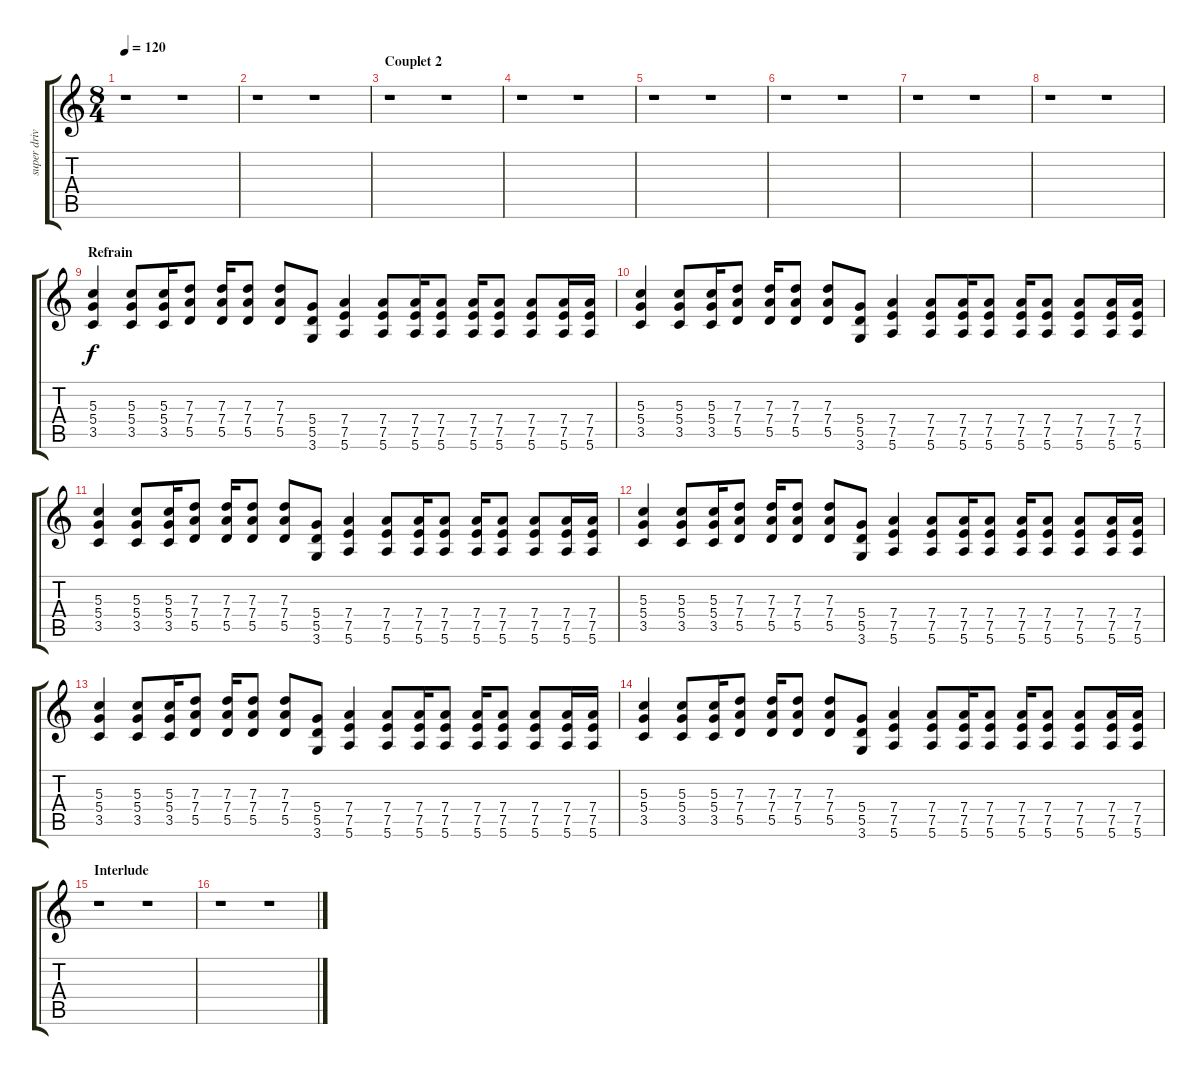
\track ("super drive antoine" "super driv") {instrument overdrivenguitar}
\staff {score tabs}
\tuning (E4 B3 G3 D3 A2 E2) {hide}
\ts (8 4)
\tempo 120
\clef g2
\ks c
r.1{dy f} r.1 |
r.1 r.1 |
\section ("" "Couplet 2")
r.1 r.1 |
r.1 r.1 |
r.1 r.1 |
r.1 r.1 |
r.1 r.1 |
r.1 r.1 |
\section ("" "Refrain")
(5.3 5.4 3.5).4{instrument distortionguitar} (5.3 5.4 3.5).8 (5.3 5.4 3.5).16 (7.3 7.4 5.5).8 (7.3 7.4 5.5).16 (7.3 7.4 5.5).8 (7.3 7.4 5.5).8 (5.4 5.5 3.6).8 (7.4 7.5 5.6).4 (7.4 7.5 5.6).8 (7.4 7.5 5.6).16 (7.4 7.5 5.6).8 (7.4 7.5 5.6).16 (7.4 7.5 5.6).8 (7.4 7.5 5.6).8 (7.4 7.5 5.6).16 (7.4 7.5 5.6).16 |
(5.3 5.4 3.5).4{instrument distortionguitar} (5.3 5.4 3.5).8 (5.3 5.4 3.5).16 (7.3 7.4 5.5).8 (7.3 7.4 5.5).16 (7.3 7.4 5.5).8 (7.3 7.4 5.5).8 (5.4 5.5 3.6).8 (7.4 7.5 5.6).4 (7.4 7.5 5.6).8 (7.4 7.5 5.6).16 (7.4 7.5 5.6).8 (7.4 7.5 5.6).16 (7.4 7.5 5.6).8 (7.4 7.5 5.6).8 (7.4 7.5 5.6).16 (7.4 7.5 5.6).16 |
(5.3 5.4 3.5).4{instrument distortionguitar} (5.3 5.4 3.5).8 (5.3 5.4 3.5).16 (7.3 7.4 5.5).8 (7.3 7.4 5.5).16 (7.3 7.4 5.5).8 (7.3 7.4 5.5).8 (5.4 5.5 3.6).8 (7.4 7.5 5.6).4 (7.4 7.5 5.6).8 (7.4 7.5 5.6).16 (7.4 7.5 5.6).8 (7.4 7.5 5.6).16 (7.4 7.5 5.6).8 (7.4 7.5 5.6).8 (7.4 7.5 5.6).16 (7.4 7.5 5.6).16 |
(5.3 5.4 3.5).4{instrument distortionguitar} (5.3 5.4 3.5).8 (5.3 5.4 3.5).16 (7.3 7.4 5.5).8 (7.3 7.4 5.5).16 (7.3 7.4 5.5).8 (7.3 7.4 5.5).8 (5.4 5.5 3.6).8 (7.4 7.5 5.6).4 (7.4 7.5 5.6).8 (7.4 7.5 5.6).16 (7.4 7.5 5.6).8 (7.4 7.5 5.6).16 (7.4 7.5 5.6).8 (7.4 7.5 5.6).8 (7.4 7.5 5.6).16 (7.4 7.5 5.6).16 |
(5.3 5.4 3.5).4{instrument distortionguitar} (5.3 5.4 3.5).8 (5.3 5.4 3.5).16 (7.3 7.4 5.5).8 (7.3 7.4 5.5).16 (7.3 7.4 5.5).8 (7.3 7.4 5.5).8 (5.4 5.5 3.6).8 (7.4 7.5 5.6).4 (7.4 7.5 5.6).8 (7.4 7.5 5.6).16 (7.4 7.5 5.6).8 (7.4 7.5 5.6).16 (7.4 7.5 5.6).8 (7.4 7.5 5.6).8 (7.4 7.5 5.6).16 (7.4 7.5 5.6).16 |
(5.3 5.4 3.5).4{instrument distortionguitar} (5.3 5.4 3.5).8 (5.3 5.4 3.5).16 (7.3 7.4 5.5).8 (7.3 7.4 5.5).16 (7.3 7.4 5.5).8 (7.3 7.4 5.5).8 (5.4 5.5 3.6).8 (7.4 7.5 5.6).4 (7.4 7.5 5.6).8 (7.4 7.5 5.6).16 (7.4 7.5 5.6).8 (7.4 7.5 5.6).16 (7.4 7.5 5.6).8 (7.4 7.5 5.6).8 (7.4 7.5 5.6).16 (7.4 7.5 5.6).16 |
\section ("" "Interlude")
r.1 r.1 |
r.1 r.1
